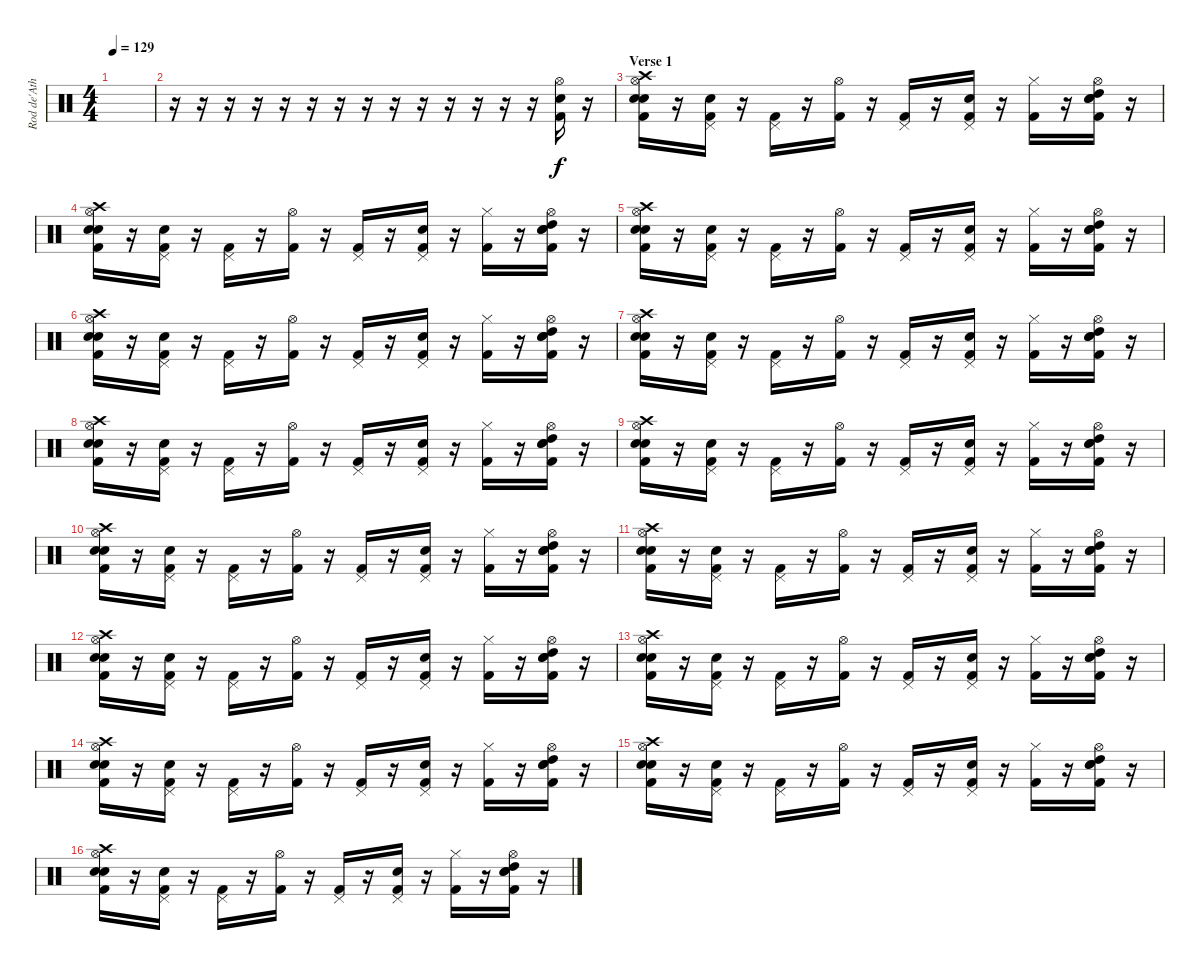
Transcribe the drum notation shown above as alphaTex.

\track ("Rod de'Ath" "Rod de'Ath") {instrument percussion}
\staff {score}
\articulation defaults
\ts (4 4)
\tempo 129
\clef neutral
\ks c
|
r.16 r.16 r.16 r.16 r.16 r.16 r.16 r.16 r.16 r.16 r.16 r.16 r.16 r.16 ("Hi-Hat (open)" "Electric Snare (hit)" "Kick (hit) 2").16 r.16 |
\section ("" "Verse 1")
("Crash high (hit)" "Hi-Hat (open)" "Snare (hit) 2" "Snare (hit) 2" "Kick (hit) 2").16 r.16 ("Pedal Hi-Hat (hit)" "Snare (hit) 2" "Kick (hit) 2").16 r.16 ("Pedal Hi-Hat (hit)" "Kick (hit) 2").16 r.16 ("Hi-Hat (open)" "Kick (hit) 2").16 r.16 ("Pedal Hi-Hat (hit)" "Kick (hit) 2").16 r.16 ("Pedal Hi-Hat (hit)" "Snare (hit) 2" "Kick (hit) 2").16 r.16 ("Hi-Hat (closed)" "Kick (hit) 2").16 r.16 ("Hi-Hat (open)" "Snare (hit) 2" "Snare (hit) 2" "High Tom (hit)" "Kick (hit) 2").16 r.16 |
("Crash high (hit)" "Hi-Hat (open)" "Snare (hit) 2" "Snare (hit) 2" "Kick (hit) 2").16 r.16 ("Pedal Hi-Hat (hit)" "Snare (hit) 2" "Kick (hit) 2").16 r.16 ("Pedal Hi-Hat (hit)" "Kick (hit) 2").16 r.16 ("Hi-Hat (open)" "Kick (hit) 2").16 r.16 ("Pedal Hi-Hat (hit)" "Kick (hit) 2").16 r.16 ("Pedal Hi-Hat (hit)" "Snare (hit) 2" "Kick (hit) 2").16 r.16 ("Hi-Hat (closed)" "Kick (hit) 2").16 r.16 ("Hi-Hat (open)" "Snare (hit) 2" "Snare (hit) 2" "High Tom (hit)" "Kick (hit) 2").16 r.16 |
("Crash high (hit)" "Hi-Hat (open)" "Snare (hit) 2" "Snare (hit) 2" "Kick (hit) 2").16 r.16 ("Pedal Hi-Hat (hit)" "Snare (hit) 2" "Kick (hit) 2").16 r.16 ("Pedal Hi-Hat (hit)" "Kick (hit) 2").16 r.16 ("Hi-Hat (open)" "Kick (hit) 2").16 r.16 ("Pedal Hi-Hat (hit)" "Kick (hit) 2").16 r.16 ("Pedal Hi-Hat (hit)" "Snare (hit) 2" "Kick (hit) 2").16 r.16 ("Hi-Hat (closed)" "Kick (hit) 2").16 r.16 ("Hi-Hat (open)" "Snare (hit) 2" "Snare (hit) 2" "High Tom (hit)" "Kick (hit) 2").16 r.16 |
("Crash high (hit)" "Hi-Hat (open)" "Snare (hit) 2" "Snare (hit) 2" "Kick (hit) 2").16 r.16 ("Pedal Hi-Hat (hit)" "Snare (hit) 2" "Kick (hit) 2").16 r.16 ("Pedal Hi-Hat (hit)" "Kick (hit) 2").16 r.16 ("Hi-Hat (open)" "Kick (hit) 2").16 r.16 ("Pedal Hi-Hat (hit)" "Kick (hit) 2").16 r.16 ("Pedal Hi-Hat (hit)" "Snare (hit) 2" "Kick (hit) 2").16 r.16 ("Hi-Hat (closed)" "Kick (hit) 2").16 r.16 ("Hi-Hat (open)" "Snare (hit) 2" "Snare (hit) 2" "High Tom (hit)" "Kick (hit) 2").16 r.16 |
("Crash high (hit)" "Hi-Hat (open)" "Snare (hit) 2" "Snare (hit) 2" "Kick (hit) 2").16 r.16 ("Pedal Hi-Hat (hit)" "Snare (hit) 2" "Kick (hit) 2").16 r.16 ("Pedal Hi-Hat (hit)" "Kick (hit) 2").16 r.16 ("Hi-Hat (open)" "Kick (hit) 2").16 r.16 ("Pedal Hi-Hat (hit)" "Kick (hit) 2").16 r.16 ("Pedal Hi-Hat (hit)" "Snare (hit) 2" "Kick (hit) 2").16 r.16 ("Hi-Hat (closed)" "Kick (hit) 2").16 r.16 ("Hi-Hat (open)" "Snare (hit) 2" "Snare (hit) 2" "High Tom (hit)" "Kick (hit) 2").16 r.16 |
("Crash high (hit)" "Hi-Hat (open)" "Snare (hit) 2" "Snare (hit) 2" "Kick (hit) 2").16 r.16 ("Pedal Hi-Hat (hit)" "Snare (hit) 2" "Kick (hit) 2").16 r.16 ("Pedal Hi-Hat (hit)" "Kick (hit) 2").16 r.16 ("Hi-Hat (open)" "Kick (hit) 2").16 r.16 ("Pedal Hi-Hat (hit)" "Kick (hit) 2").16 r.16 ("Pedal Hi-Hat (hit)" "Snare (hit) 2" "Kick (hit) 2").16 r.16 ("Hi-Hat (closed)" "Kick (hit) 2").16 r.16 ("Hi-Hat (open)" "Snare (hit) 2" "Snare (hit) 2" "High Tom (hit)" "Kick (hit) 2").16 r.16 |
("Crash high (hit)" "Hi-Hat (open)" "Snare (hit) 2" "Snare (hit) 2" "Kick (hit) 2").16 r.16 ("Pedal Hi-Hat (hit)" "Snare (hit) 2" "Kick (hit) 2").16 r.16 ("Pedal Hi-Hat (hit)" "Kick (hit) 2").16 r.16 ("Hi-Hat (open)" "Kick (hit) 2").16 r.16 ("Pedal Hi-Hat (hit)" "Kick (hit) 2").16 r.16 ("Pedal Hi-Hat (hit)" "Snare (hit) 2" "Kick (hit) 2").16 r.16 ("Hi-Hat (closed)" "Kick (hit) 2").16 r.16 ("Hi-Hat (open)" "Snare (hit) 2" "Snare (hit) 2" "High Tom (hit)" "Kick (hit) 2").16 r.16 |
("Crash high (hit)" "Hi-Hat (open)" "Snare (hit) 2" "Snare (hit) 2" "Kick (hit) 2").16 r.16 ("Pedal Hi-Hat (hit)" "Snare (hit) 2" "Kick (hit) 2").16 r.16 ("Pedal Hi-Hat (hit)" "Kick (hit) 2").16 r.16 ("Hi-Hat (open)" "Kick (hit) 2").16 r.16 ("Pedal Hi-Hat (hit)" "Kick (hit) 2").16 r.16 ("Pedal Hi-Hat (hit)" "Snare (hit) 2" "Kick (hit) 2").16 r.16 ("Hi-Hat (closed)" "Kick (hit) 2").16 r.16 ("Hi-Hat (open)" "Snare (hit) 2" "Snare (hit) 2" "High Tom (hit)" "Kick (hit) 2").16 r.16 |
("Crash high (hit)" "Hi-Hat (open)" "Snare (hit) 2" "Snare (hit) 2" "Kick (hit) 2").16 r.16 ("Pedal Hi-Hat (hit)" "Snare (hit) 2" "Kick (hit) 2").16 r.16 ("Pedal Hi-Hat (hit)" "Kick (hit) 2").16 r.16 ("Hi-Hat (open)" "Kick (hit) 2").16 r.16 ("Pedal Hi-Hat (hit)" "Kick (hit) 2").16 r.16 ("Pedal Hi-Hat (hit)" "Snare (hit) 2" "Kick (hit) 2").16 r.16 ("Hi-Hat (closed)" "Kick (hit) 2").16 r.16 ("Hi-Hat (open)" "Snare (hit) 2" "Snare (hit) 2" "High Tom (hit)" "Kick (hit) 2").16 r.16 |
("Crash high (hit)" "Hi-Hat (open)" "Snare (hit) 2" "Snare (hit) 2" "Kick (hit) 2").16 r.16 ("Pedal Hi-Hat (hit)" "Snare (hit) 2" "Kick (hit) 2").16 r.16 ("Pedal Hi-Hat (hit)" "Kick (hit) 2").16 r.16 ("Hi-Hat (open)" "Kick (hit) 2").16 r.16 ("Pedal Hi-Hat (hit)" "Kick (hit) 2").16 r.16 ("Pedal Hi-Hat (hit)" "Snare (hit) 2" "Kick (hit) 2").16 r.16 ("Hi-Hat (closed)" "Kick (hit) 2").16 r.16 ("Hi-Hat (open)" "Snare (hit) 2" "Snare (hit) 2" "High Tom (hit)" "Kick (hit) 2").16 r.16 |
("Crash high (hit)" "Hi-Hat (open)" "Snare (hit) 2" "Snare (hit) 2" "Kick (hit) 2").16 r.16 ("Pedal Hi-Hat (hit)" "Snare (hit) 2" "Kick (hit) 2").16 r.16 ("Pedal Hi-Hat (hit)" "Kick (hit) 2").16 r.16 ("Hi-Hat (open)" "Kick (hit) 2").16 r.16 ("Pedal Hi-Hat (hit)" "Kick (hit) 2").16 r.16 ("Pedal Hi-Hat (hit)" "Snare (hit) 2" "Kick (hit) 2").16 r.16 ("Hi-Hat (closed)" "Kick (hit) 2").16 r.16 ("Hi-Hat (open)" "Snare (hit) 2" "Snare (hit) 2" "High Tom (hit)" "Kick (hit) 2").16 r.16 |
("Crash high (hit)" "Hi-Hat (open)" "Snare (hit) 2" "Snare (hit) 2" "Kick (hit) 2").16 r.16 ("Pedal Hi-Hat (hit)" "Snare (hit) 2" "Kick (hit) 2").16 r.16 ("Pedal Hi-Hat (hit)" "Kick (hit) 2").16 r.16 ("Hi-Hat (open)" "Kick (hit) 2").16 r.16 ("Pedal Hi-Hat (hit)" "Kick (hit) 2").16 r.16 ("Pedal Hi-Hat (hit)" "Snare (hit) 2" "Kick (hit) 2").16 r.16 ("Hi-Hat (closed)" "Kick (hit) 2").16 r.16 ("Hi-Hat (open)" "Snare (hit) 2" "Snare (hit) 2" "High Tom (hit)" "Kick (hit) 2").16 r.16 |
("Crash high (hit)" "Hi-Hat (open)" "Snare (hit) 2" "Snare (hit) 2" "Kick (hit) 2").16 r.16 ("Pedal Hi-Hat (hit)" "Snare (hit) 2" "Kick (hit) 2").16 r.16 ("Pedal Hi-Hat (hit)" "Kick (hit) 2").16 r.16 ("Hi-Hat (open)" "Kick (hit) 2").16 r.16 ("Pedal Hi-Hat (hit)" "Kick (hit) 2").16 r.16 ("Pedal Hi-Hat (hit)" "Snare (hit) 2" "Kick (hit) 2").16 r.16 ("Hi-Hat (closed)" "Kick (hit) 2").16 r.16 ("Hi-Hat (open)" "Snare (hit) 2" "Snare (hit) 2" "High Tom (hit)" "Kick (hit) 2").16 r.16 |
("Crash high (hit)" "Hi-Hat (open)" "Snare (hit) 2" "Snare (hit) 2" "Kick (hit) 2").16 r.16 ("Pedal Hi-Hat (hit)" "Snare (hit) 2" "Kick (hit) 2").16 r.16 ("Pedal Hi-Hat (hit)" "Kick (hit) 2").16 r.16 ("Hi-Hat (open)" "Kick (hit) 2").16 r.16 ("Pedal Hi-Hat (hit)" "Kick (hit) 2").16 r.16 ("Pedal Hi-Hat (hit)" "Snare (hit) 2" "Kick (hit) 2").16 r.16 ("Hi-Hat (closed)" "Kick (hit) 2").16 r.16 ("Hi-Hat (open)" "Snare (hit) 2" "Snare (hit) 2" "High Tom (hit)" "Kick (hit) 2").16 r.16
